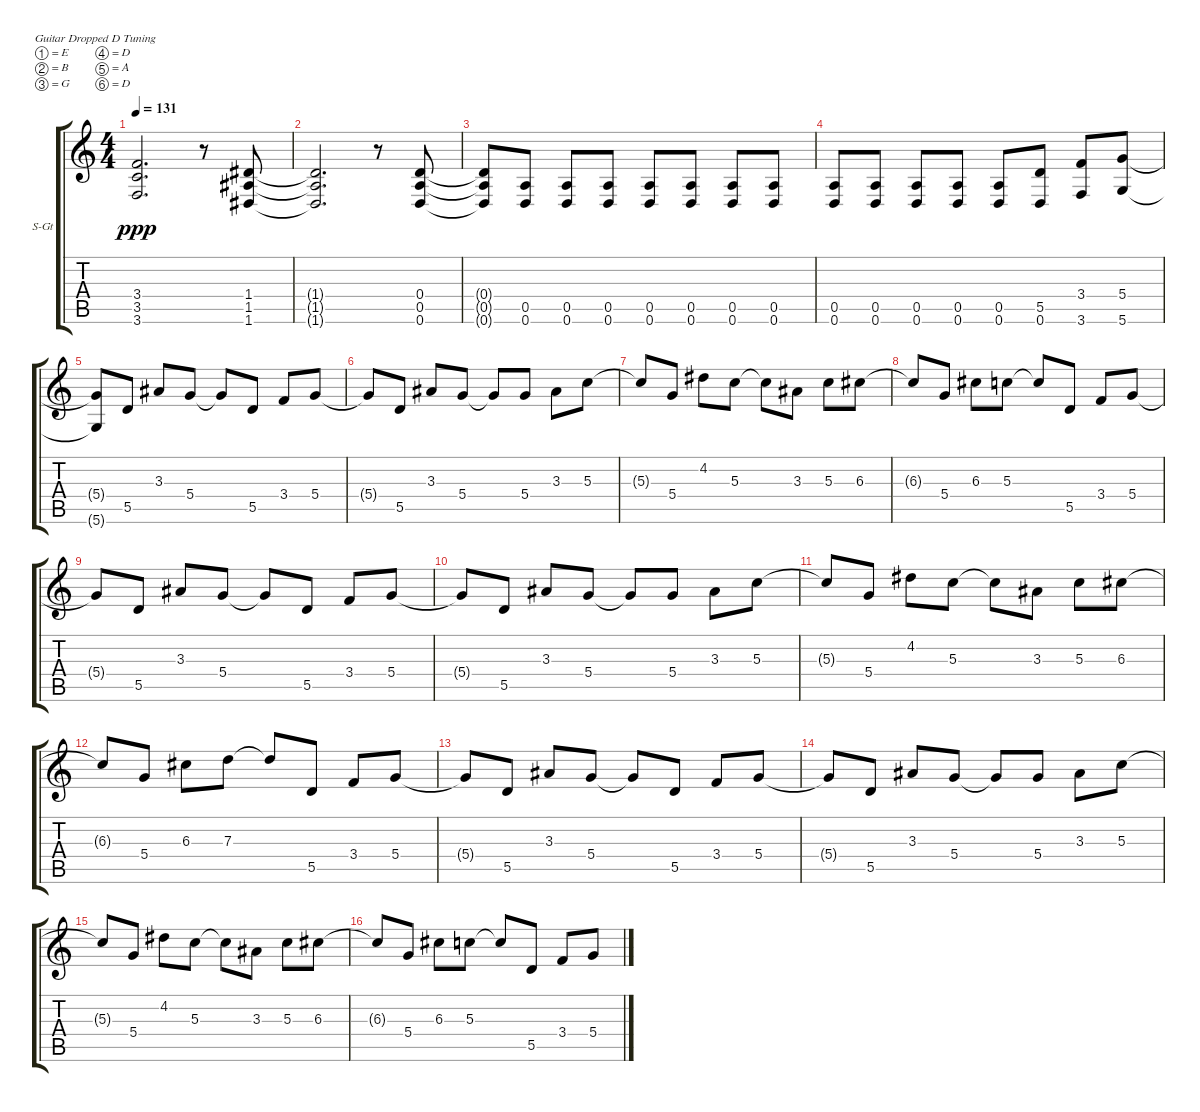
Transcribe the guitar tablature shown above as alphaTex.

\bracketExtendMode groupsimilarinstruments
\firstSystemTrackNameOrientation horizontal
\otherSystemsTrackNameOrientation horizontal
\track ("sitar" "S-Gt") {instrument acousticgrandpiano}
\staff {score tabs}
\tuning (E4 B3 G3 D3 A2 D2)
\displaytranspose 12
\ts (4 4)
\tempo 131
\clef g2
\ks c
(3.4{t} 3.5{t} 3.6{t}).2{d dy ppp} r.8 (1.4 1.5 1.6).8 |
(1.4{t} 1.5{t} 1.6{t}).2{d} r.8 (0.4 0.5 0.6).8 |
(0.4{t} 0.5{t} 0.6{t}).8 (0.5 0.6).8 (0.5 0.6).8 (0.5 0.6).8 (0.5 0.6).8 (0.5 0.6).8 (0.5 0.6).8 (0.5 0.6).8 |
(0.5 0.6).8 (0.5 0.6).8 (0.5 0.6).8 (0.5 0.6).8 (0.5 0.6).8 (5.5 0.6).8 (3.4 3.6).8 (5.4 5.6).8 |
(5.4{t} 5.6{t}).8 5.5.8 3.3.8 5.4.8 5.4{t}.8 5.5.8 3.4.8 5.4.8 |
5.4{t}.8 5.5.8 3.3.8 5.4.8 5.4{t}.8 5.4.8 3.3.8 5.3.8 |
5.3{t}.8 5.4.8 4.2.8 5.3.8 5.3{t}.8 3.3.8 5.3.8 6.3.8 |
6.3{t}.8 5.4.8 6.3.8 5.3.8 5.3{t}.8 5.5.8 3.4.8 5.4.8 |
5.4{t}.8 5.5.8 3.3.8 5.4.8 5.4{t}.8 5.5.8 3.4.8 5.4.8 |
5.4{t}.8 5.5.8 3.3.8 5.4.8 5.4{t}.8 5.4.8 3.3.8 5.3.8 |
5.3{t}.8 5.4.8 4.2.8 5.3.8 5.3{t}.8 3.3.8 5.3.8 6.3.8 |
6.3{t}.8 5.4.8 6.3.8 7.3.8 7.3{t}.8 5.5.8 3.4.8 5.4.8 |
5.4{t}.8 5.5.8 3.3.8 5.4.8 5.4{t}.8 5.5.8 3.4.8 5.4.8 |
5.4{t}.8 5.5.8 3.3.8 5.4.8 5.4{t}.8 5.4.8 3.3.8 5.3.8 |
5.3{t}.8 5.4.8 4.2.8 5.3.8 5.3{t}.8 3.3.8 5.3.8 6.3.8 |
6.3{t}.8 5.4.8 6.3.8 5.3.8 5.3{t}.8 5.5.8 3.4.8 5.4.8
